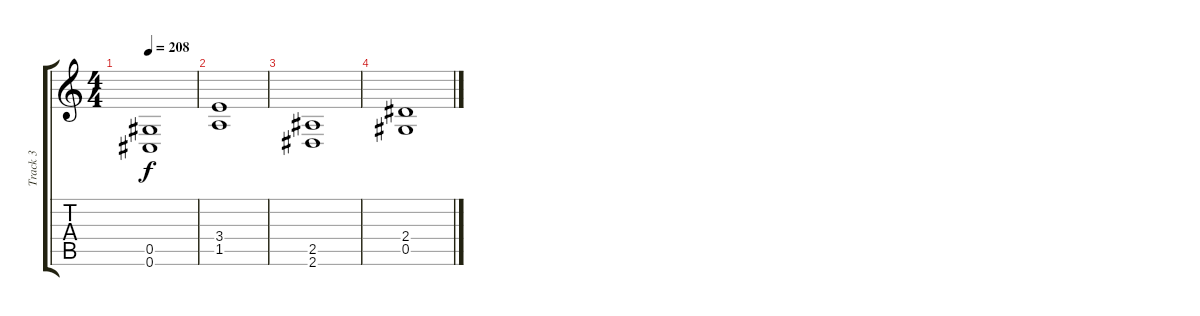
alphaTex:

\track ("Track 3" "Track 3") {instrument distortionguitar}
\staff {score tabs}
\tuning (Eb4 Bb3 Gb3 Db3 Ab2 Db2) {hide}
\ts (4 4)
\tempo 208
\clef g2
\ks c
(0.5 0.6).1{dy f} |
(3.4 1.5).1 |
(2.5 2.6).1 |
(2.4 0.5).1
